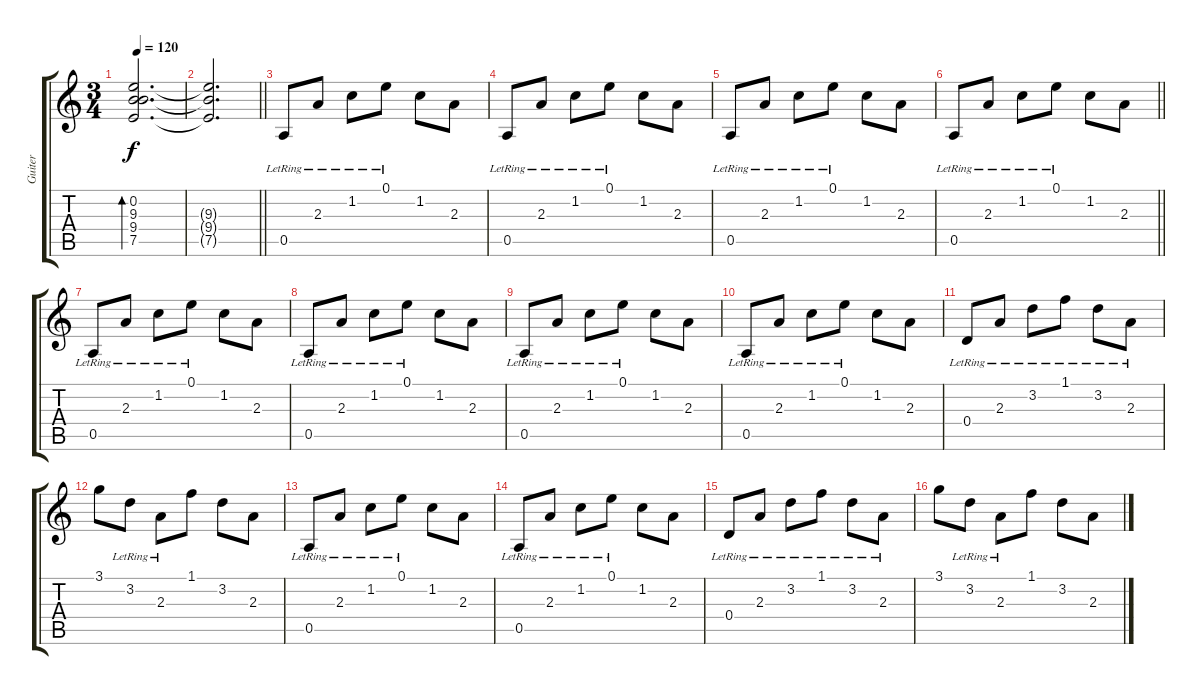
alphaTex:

\track ("Guiter" "Guiter") {instrument electricguitarjazz}
\staff {score tabs}
\tuning (E4 B3 G3 D3 A2 E2) {hide}
\ts (3 4)
\tempo 120
\clef g2
\ks c
(0.2 9.3 9.4 7.5).2{d bd 240 dy f} |
\barLineRight lightlight
(9.3{t} 9.4{t} 7.5{t}).2{d} |
0.5{lr}.8 2.3{lr}.8 1.2{lr}.8 0.1{lr}.8 1.2.8 2.3.8 |
0.5{lr}.8 2.3{lr}.8 1.2{lr}.8 0.1{lr}.8 1.2.8 2.3.8 |
0.5{lr}.8 2.3{lr}.8 1.2{lr}.8 0.1{lr}.8 1.2.8 2.3.8 |
\barLineRight lightlight
0.5{lr}.8 2.3{lr}.8 1.2{lr}.8 0.1{lr}.8 1.2.8 2.3.8 |
0.5{lr}.8 2.3{lr}.8 1.2{lr}.8 0.1{lr}.8 1.2.8 2.3.8 |
0.5{lr}.8 2.3{lr}.8 1.2{lr}.8 0.1{lr}.8 1.2.8 2.3.8 |
0.5{lr}.8 2.3{lr}.8 1.2{lr}.8 0.1{lr}.8 1.2.8 2.3.8 |
0.5{lr}.8 2.3{lr}.8 1.2{lr}.8 0.1{lr}.8 1.2.8 2.3.8 |
0.4{lr}.8 2.3{lr}.8 3.2{lr}.8 1.1{lr}.8 3.2{lr}.8 2.3{lr}.8 |
3.1.8 3.2{lr}.8 2.3{lr}.8 1.1.8 3.2.8 2.3.8 |
0.5{lr}.8 2.3{lr}.8 1.2{lr}.8 0.1{lr}.8 1.2.8 2.3.8 |
0.5{lr}.8 2.3{lr}.8 1.2{lr}.8 0.1{lr}.8 1.2.8 2.3.8 |
0.4{lr}.8 2.3{lr}.8 3.2{lr}.8 1.1{lr}.8 3.2{lr}.8 2.3{lr}.8 |
3.1.8 3.2{lr}.8 2.3{lr}.8 1.1.8 3.2.8 2.3.8
